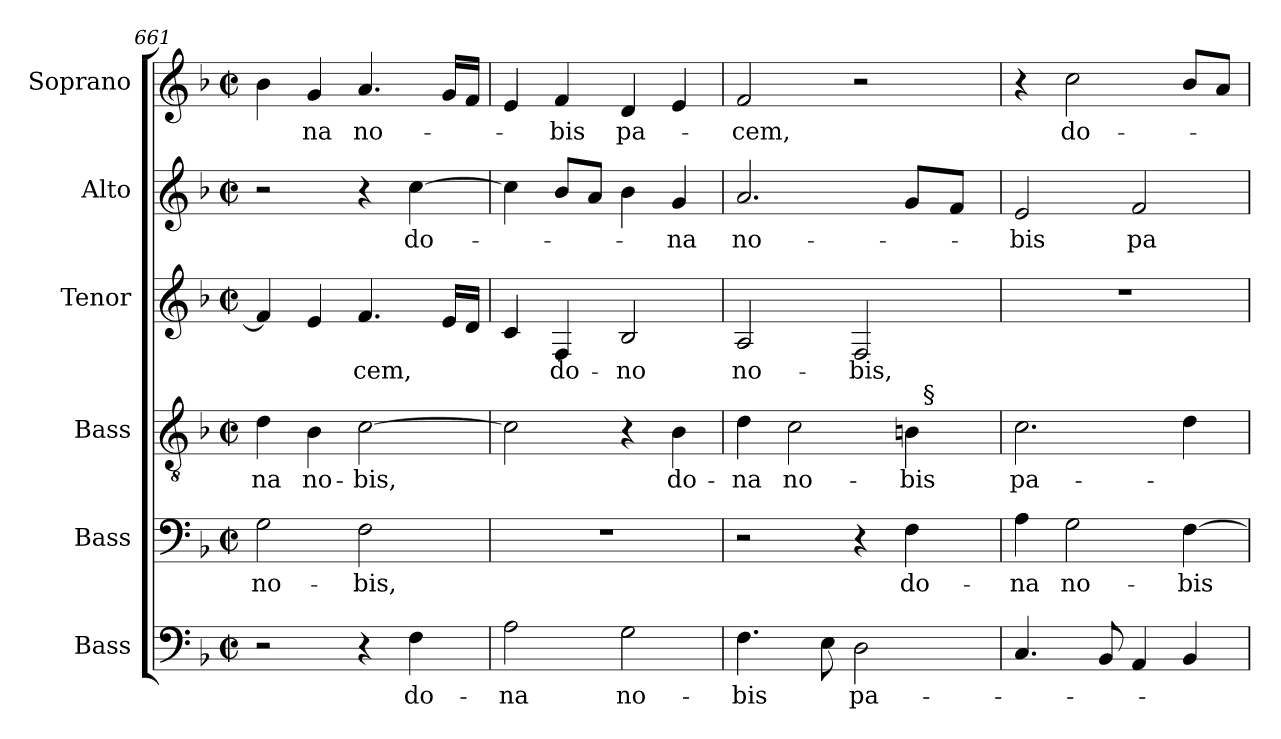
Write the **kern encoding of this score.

**kern	**text	**kern	**text	**kern	**text	**kern	**text	**kern	**text	**kern	**text
*part6	*part6	*part5	*part5	*part4	*part4	*part3	*part3	*part2	*part2	*part1	*part1
*staff6	*staff6	*staff5	*staff5	*staff4	*staff4	*staff3	*staff3	*staff2	*staff2	*staff1	*staff1
*I"Bass	*	*I"Bass	*	*I"Bass	*	*I"Tenor	*	*I"Alto	*	*I"Soprano	*
*I'B.	*	*I'B.	*	*I'B.	*	*I'T.	*	*I'A.	*	*I'S.	*
*clefF4	*	*clefF4	*	*clefGv2	*	*clefG2	*	*clefG2	*	*clefG2	*
*	*	*	*	*ITrd7c12	*	*ITrd7c12	*	*ITrd7c12	*	*	*
*k[b-]	*	*k[b-]	*	*k[b-]	*	*k[b-]	*	*k[b-]	*	*k[b-]	*
*F:	*	*F:	*	*F:	*	*F:	*	*F:	*	*F:	*
*M2/2	*	*M2/2	*	*M2/2	*	*M2/2	*	*M2/2	*	*M2/2	*
*met(c|)	*	*met(c|)	*	*met(c|)	*	*met(c|)	*	*met(c|)	*	*met(c|)	*
=661	=661	=661	=661	=661	=661	=661	=661	=661	=661	=661	=661
!	!	!	!LO:LY:b:color=#000000	!	!	!	!	!	!	!	!
!	!	!	!	!	!LO:LY:b:color=#000000	!	!	!	!	!	!
2r	.	2Gi\	no-	4Di\	-na	4Fi/]	.	2r	.	4b-i\	.
!	!	!	!	!	!LO:LY:b:color=#000000	!	!	!	!	!	!
!	!	!	!	!	!	!	!	!	!	!	!LO:LY:b:color=#000000
.	.	.	.	4BB-i\	no-	4Ei/	.	.	.	4gi/	-na
!	!	!	!LO:LY:b:color=#000000	!	!	!	!	!	!	!	!
!	!	!	!	!	!LO:LY:b:color=#000000	!	!	!	!	!	!
!	!	!	!	!	!	!	!LO:LY:b:color=#000000	!	!	!	!
!	!	!	!	!	!	!	!	!	!	!	!LO:LY:b:color=#000000
4r	.	2Fi\	-bis,	[2Ci\	-bis,	4.Fi/	-cem,	4r	.	4.ai/	no-
!	!LO:LY:b:color=#000000	!	!	!	!	!	!	!	!	!	!
!	!	!	!	!	!	!	!	!	!LO:LY:b:color=#000000	!	!
4Fi\	do-	.	.	.	.	.	.	[4ci\	do-	.	.
.	.	.	.	.	.	16Ei/LL	.	.	.	16gi/LL	.
.	.	.	.	.	.	16Di/JJ	.	.	.	16fi/JJ	.
=662	=662	=662	=662	=662	=662	=662	=662	=662	=662	=662	=662
!	!LO:LY:b:color=#000000	!	!	!	!	!	!	!	!	!	!
2Ai\	-na	1r	.	2Ci\]	.	4Ci/	.	4ci\]	.	4ei/	.
!	!	!	!	!	!	!	!LO:LY:b:color=#000000	!	!	!	!
!	!	!	!	!	!	!	!	!	!	!	!LO:LY:b:color=#000000
.	.	.	.	.	.	4FFi/	do-	8B-i/L	.	4fi/	-bis
.	.	.	.	.	.	.	.	8Ai/J	.	.	.
!	!LO:LY:b:color=#000000	!	!	!	!	!	!	!	!	!	!
!	!	!	!	!	!	!	!LO:LY:b:color=#000000	!	!	!	!
!	!	!	!	!	!	!	!	!	!	!	!LO:LY:b:color=#000000
2Gi\	no-	.	.	4r	.	2BB-i/	-no	4B-i\	.	4di/	pa-
!	!	!	!	!	!LO:LY:b:color=#000000	!	!	!	!	!	!
!	!	!	!	!	!	!	!	!	!LO:LY:b:color=#000000	!	!
.	.	.	.	4BB-i\	do-	.	.	4Gi/	-na	4ei/	.
=663	=663	=663	=663	=663	=663	=663	=663	=663	=663	=663	=663
!	!LO:LY:b:color=#000000	!	!	!	!	!	!	!	!	!	!
!	!	!	!	!	!LO:LY:b:color=#000000	!	!	!	!	!	!
!	!	!	!	!	!	!	!LO:LY:b:color=#000000	!	!	!	!
!	!	!	!	!	!	!	!	!	!LO:LY:b:color=#000000	!	!
!	!	!	!	!	!	!	!	!	!	!	!LO:LY:b:color=#000000
*	*	*	*	*^	*	*	*	*	*	*	*
4.Fi\	-bis	2r	.	4Di\	2ryy	-na	2AAi/	no-	2.Ai/	no-	2fi/	-cem,
!	!	!	!	!	!	!LO:LY:b:color=#000000	!	!	!	!	!	!
.	.	.	.	2Ci\	.	no-	.	.	.	.	.	.
8Ei\	.	.	.	.	.	.	.	.	.	.	.	.
!	!LO:LY:b:color=#000000	!	!	!	!	!	!	!	!	!	!	!
!	!	!	!	!	!	!	!	!LO:LY:b:color=#000000	!	!	!	!
2Di\	pa-	4r	.	.	4ryy	.	2FFi/	-bis,	.	.	2r	.
!	!	!	!LO:LY:b:color=#000000	!	!	!	!	!	!	!	!	!
!	!	!	!	!	!	!LO:LY:b:color=#000000	!	!	!	!	!	!
.	.	4Fi\	do-	4BBi\	32ryy	-bis	.	.	8Gi/L	.	.	.
.	.	.	.	.	256ryy	.	.	.	.	.	.	.
!	!	!	!	!	!LO:TX:a:t=§	!	!	!	!	!	!	!
.	.	.	.	.	8ryy	.	.	.	.	.	.	.
.	.	.	.	.	.	.	.	.	8Fi/J	.	.	.
.	.	.	.	.	16ryy	.	.	.	.	.	.	.
.	.	.	.	.	64..ryy	.	.	.	.	.	.	.
*	*	*	*	*v	*v	*	*	*	*	*	*	*
=664	=664	=664	=664	=664	=664	=664	=664	=664	=664	=664	=664
*	*	*	*	*^	*	*	*	*	*	*	*
!	!	!	!LO:LY:b:color=#000000	!	!	!	!	!	!	!	!	!
*	*	*	*	*v	*v	*	*	*	*	*	*	*
*	*	*	*	*^	*	*	*	*	*	*	*
!	!	!	!	!	!	!LO:LY:b:color=#000000	!	!	!	!	!	!
*	*	*	*	*v	*v	*	*	*	*	*	*	*
*	*	*	*	*^	*	*	*	*	*	*	*
!	!	!	!	!	!	!	!	!	!	!LO:LY:b:color=#000000	!	!
*	*	*	*	*v	*v	*	*	*	*	*	*	*
4.Ci/	.	4Ai\	-na	2.Ci\	pa-	1r	.	2Ei/	-bis	4r	.
!	!	!	!LO:LY:b:color=#000000	!	!	!	!	!	!	!	!
!	!	!	!	!	!	!	!	!	!	!	!LO:LY:b:color=#000000
.	.	2Gi\	no-	.	.	.	.	.	.	2cci\	do-
8BB-i/	.	.	.	.	.	.	.	.	.	.	.
!	!	!	!	!	!	!	!	!	!LO:LY:b:color=#000000	!	!
4AAi/	.	.	.	.	.	.	.	2Fi/	pa-	.	.
!	!	!	!LO:LY:b:color=#000000	!	!	!	!	!	!	!	!
4BB-i/	.	[4Fi\	-bis	4Di\	.	.	.	.	.	8b-i/L	.
.	.	.	.	.	.	.	.	.	.	8ai/J	.
=	=	=	=	=	=	=	=	=	=	=	=
*-	*-	*-	*-	*-	*-	*-	*-	*-	*-	*-	*-
